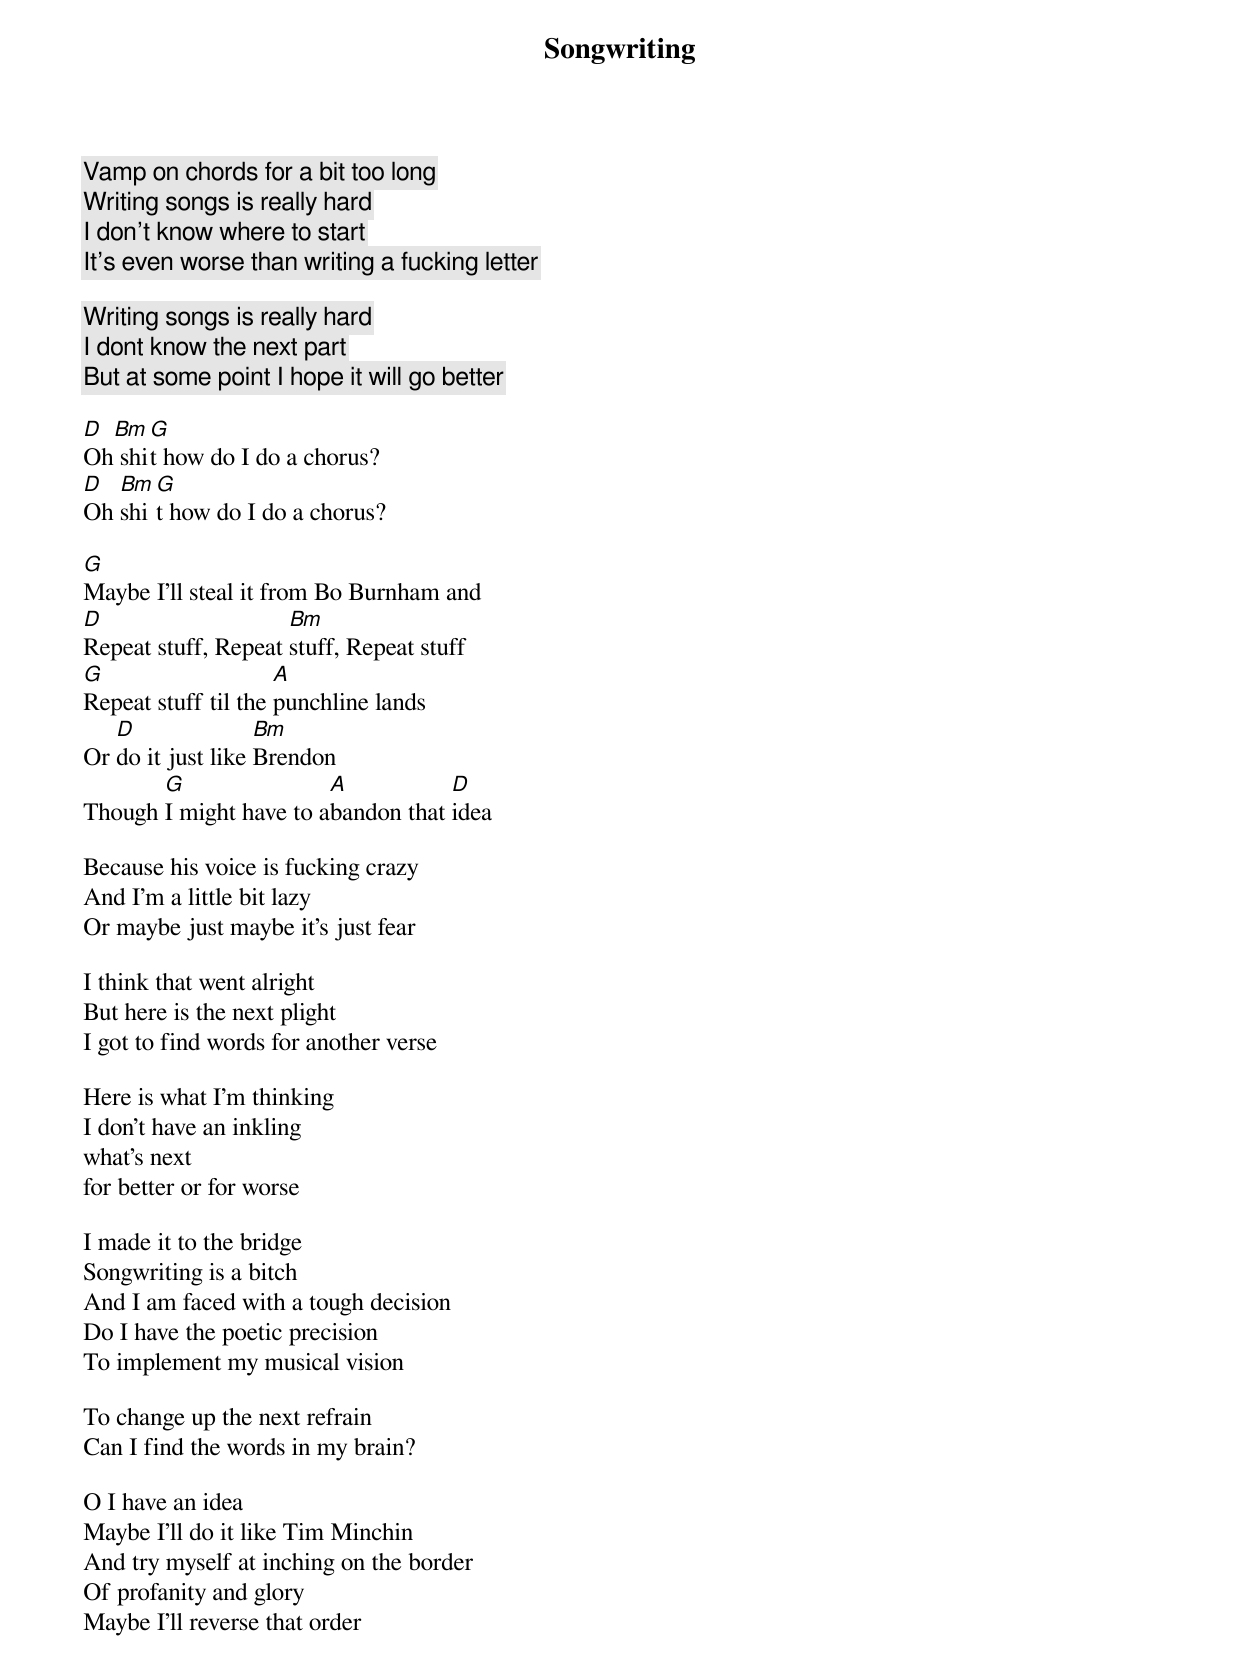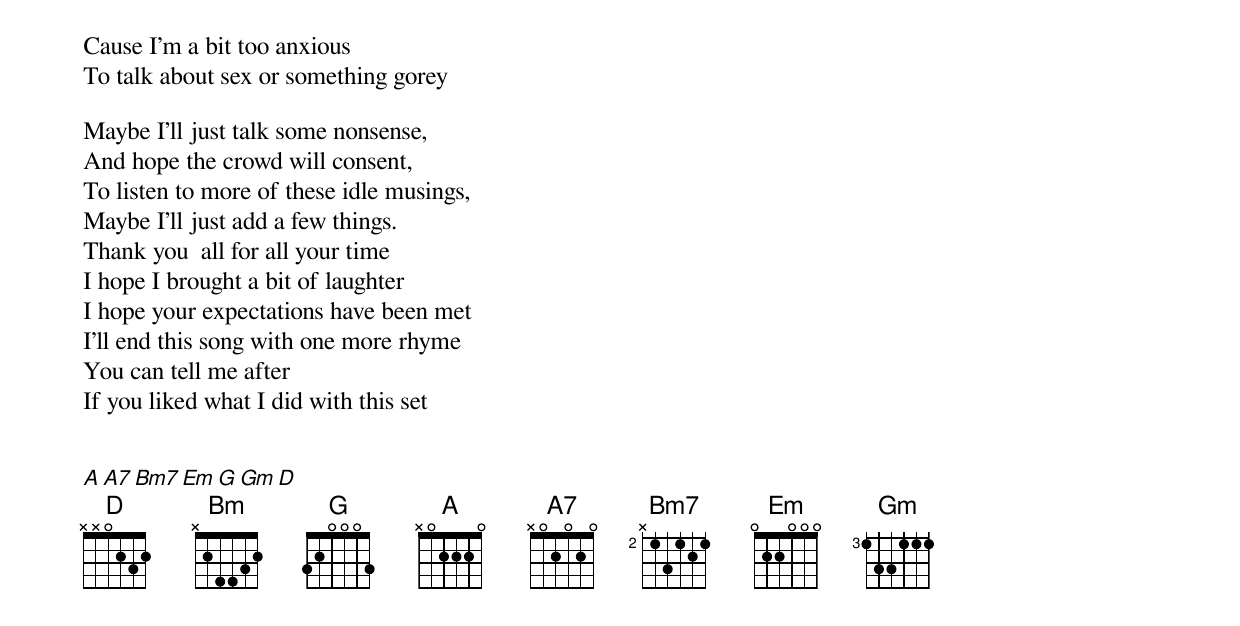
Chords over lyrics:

Songwriting
[Vamp on chords for a bit too long]
Writing songs is really hard
I don't know where to start
It's even worse than writing a fucking letter

Writing songs is really hard
I dont know the next part
But at some point I hope it will go better

D Bm  G
Oh shit how do I do a chorus?
D  Bm G
Oh shit how do I do a chorus?

G
Maybe I'll steal it from Bo Burnham and
D                    Bm
Repeat stuff, Repeat stuff, Repeat stuff
G                    A
Repeat stuff til the punchline lands
   D               Bm
Or do it just like Brendon
       G                A           D
Though I might have to abandon that idea

Because his voice is fucking crazy
And I'm a little bit lazy
Or maybe just maybe it's just fear

I think that went alright
But here is the next plight
I got to find words for another verse

Here is what I'm thinking
I don't have an inkling
what's next
for better or for worse

I made it to the bridge
Songwriting is a bitch
And I am faced with a tough decision
Do I have the poetic precision
To implement my musical vision

To change up the next refrain
Can I find the words in my brain?

O I have an idea
Maybe I'll do it like Tim Minchin
And try myself at inching on the border
Of profanity and glory
Maybe I'll reverse that order
Cause I'm a bit too anxious
To talk about sex or something gorey

Maybe I'll just talk some nonsense,
And hope the crowd will consent,
To listen to more of these idle musings,
Maybe I'll just add a few things.
Thank you  all for all your time
I hope I brought a bit of laughter
I hope your expectations have been met
I'll end this song with one more rhyme
You can tell me after
If you liked what I did with this set


A A7 Bm7 Em G Gm D
